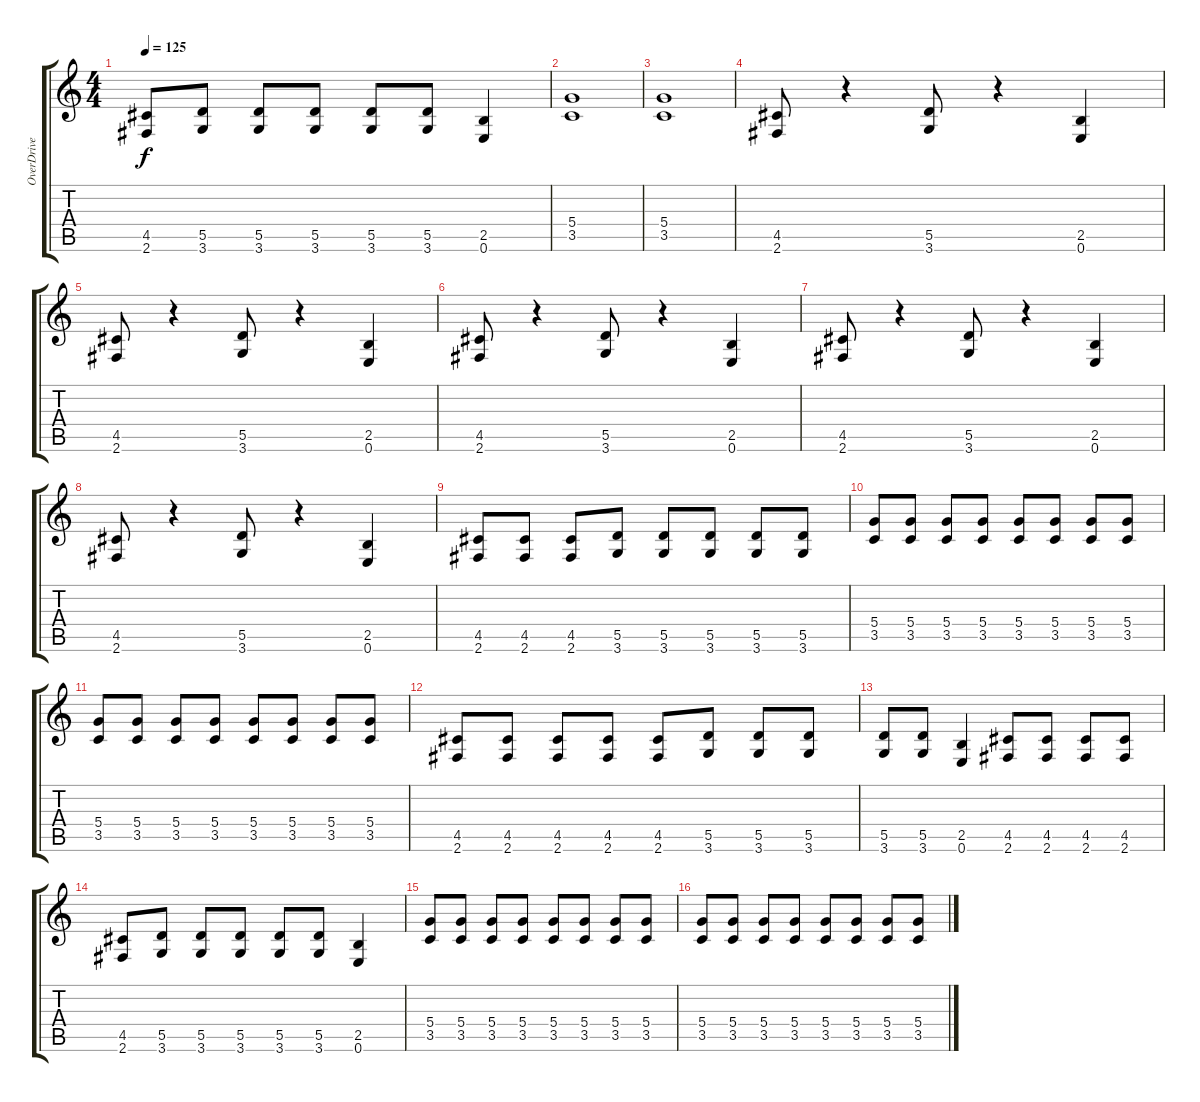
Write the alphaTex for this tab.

\track ("OverDrive" "OverDrive") {instrument overdrivenguitar}
\staff {score tabs}
\tuning (E4 B3 G3 D3 A2 E2) {hide}
\ts (4 4)
\tempo 125
\clef g2
\ks c
(4.5 2.6).8{dy f} (5.5 3.6).8 (5.5 3.6).8 (5.5 3.6).8 (5.5 3.6).8 (5.5 3.6).8 (2.5 0.6).4 |
(5.4 3.5).1 |
(5.4 3.5).1 |
(4.5 2.6).8 r.4 (5.5 3.6).8 r.4 (2.5 0.6).4 |
(4.5 2.6).8 r.4 (5.5 3.6).8 r.4 (2.5 0.6).4 |
(4.5 2.6).8 r.4 (5.5 3.6).8 r.4 (2.5 0.6).4 |
(4.5 2.6).8 r.4 (5.5 3.6).8 r.4 (2.5 0.6).4 |
(4.5 2.6).8 r.4 (5.5 3.6).8 r.4 (2.5 0.6).4 |
(4.5 2.6).8 (4.5 2.6).8 (4.5 2.6).8 (5.5 3.6).8 (5.5 3.6).8 (5.5 3.6).8 (5.5 3.6).8 (5.5 3.6).8 |
(5.4 3.5).8 (5.4 3.5).8 (5.4 3.5).8 (5.4 3.5).8 (5.4 3.5).8 (5.4 3.5).8 (5.4 3.5).8 (5.4 3.5).8 |
(5.4 3.5).8 (5.4 3.5).8 (5.4 3.5).8 (5.4 3.5).8 (5.4 3.5).8 (5.4 3.5).8 (5.4 3.5).8 (5.4 3.5).8 |
(4.5 2.6).8 (4.5 2.6).8 (4.5 2.6).8 (4.5 2.6).8 (4.5 2.6).8 (5.5 3.6).8 (5.5 3.6).8 (5.5 3.6).8 |
(5.5 3.6).8 (5.5 3.6).8 (2.5 0.6).4 (4.5 2.6).8 (4.5 2.6).8 (4.5 2.6).8 (4.5 2.6).8 |
(4.5 2.6).8 (5.5 3.6).8 (5.5 3.6).8 (5.5 3.6).8 (5.5 3.6).8 (5.5 3.6).8 (2.5 0.6).4 |
(5.4 3.5).8 (5.4 3.5).8 (5.4 3.5).8 (5.4 3.5).8 (5.4 3.5).8 (5.4 3.5).8 (5.4 3.5).8 (5.4 3.5).8 |
(5.4 3.5).8 (5.4 3.5).8 (5.4 3.5).8 (5.4 3.5).8 (5.4 3.5).8 (5.4 3.5).8 (5.4 3.5).8 (5.4 3.5).8
